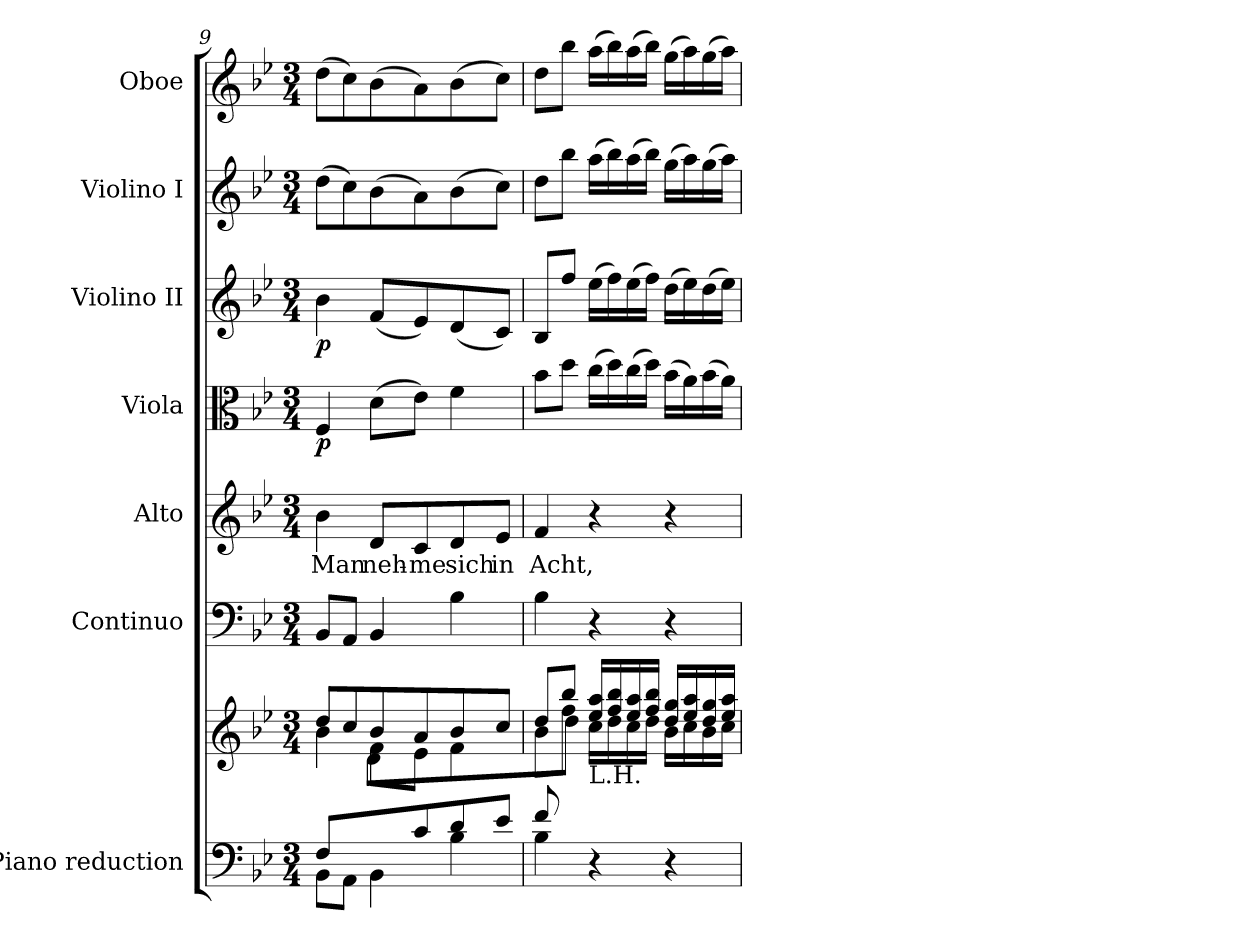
**kern	**kern	**dynam	**kern	**kern	**text	**kern	**dynam	**kern	**dynam	**kern	**dynam	**kern	**dynam
*part7	*part7	*part7	*part6	*part5	*part5	*part4	*part4	*part3	*part3	*part2	*part2	*part1	*part1
*staff8	*staff7	*staff7/8	*staff6	*staff5	*staff5	*staff4	*staff4	*staff3	*staff3	*staff2	*staff2	*staff1	*staff1
*I"Piano reduction	*	*	*I"Continuo	*I"Alto	*	*I"Viola	*	*I"Violino II	*	*I"Violino I	*	*I"Oboe	*
*I'Pno	*	*	*	*	*	*	*	*	*	*	*	*I'Ob	*
*clefF4	*clefG2	*	*clefF4	*clefG2	*	*clefC3	*	*clefG2	*	*clefG2	*	*clefG2	*
*k[b-e-]	*k[b-e-]	*	*k[b-e-]	*k[b-e-]	*	*k[b-e-]	*	*k[b-e-]	*	*k[b-e-]	*	*k[b-e-]	*
*M3/4	*M3/4	*	*M3/4	*M3/4	*	*M3/4	*	*M3/4	*	*M3/4	*	*M3/4	*
=9	=9	=9	=9	=9	=9	=9	=9	=9	=9	=9	=9	=9	=9
*^	*^	*	*	*	*	*	*	*	*	*	*	*	*
*	*	*	*^	*	*	*	*	*	*	*	*	*	*	*	*
!	!	!	!	!	!LO:DY:b	!	!	!LO:LY:b	!	!	!	!	!	!	!	!
!	!	!	!	!	!LO:DY:n=1:b	!	!	!	!	!LO:DY:b	!	!LO:DY:b	!	!LO:DY:b	!	!
!	!	!	!	!	!	!	!	!	!	!	!	!	!	!LO:DY:n=1:b	!	!LO:DY:b
!	!	!	!	!	!	!	!	!	!	!	!	!	!	!	!	!LO:DY:n=1:b
4F/	8BB-\L	8dd/L	4b-\	4ryy	p other-dynamics	8BB-/L	4b-\	Man	4F/	p	4b-\	p	(>8dd\L	p other-dynamics	(>8dd\L	p other-dynamics
.	8AA\J	8cc/	.	.	.	8AA/J	.	.	.	.	.	.	8cc\)	.	8cc\)	.
!	!	!	!	!	!	!	!	!LO:LY:b	!	!	!	!	!	!	!	!
8ryy	4BB-\	8b-/	8f\L	8d\L	.	4BB-/	8d/L	neh-	(>8d\L	.	(<8f/L	.	(>8b-\	.	(>8b-\	.
!	!	!	!	!	!	!	!	!LO:LY:b	!	!	!	!	!	!	!	!
8c/	.	8a/	8e-\J	4.ryy	.	.	8c/	-me	8e-\J)	.	8e-/)	.	8a\)	.	8a\)	.
!	!	!	!	!	!	!	!	!LO:LY:b	!	!	!	!	!	!	!	!
8d/	4B-\	8b-/	4f\	.	.	4B-\	8d/	sich	4f\	.	(<8d/	.	(>8b-\	.	(>8b-\	.
!	!	!	!	!	!	!	!	!LO:LY:b	!	!	!	!	!	!	!	!
8e-/J	.	8cc/J	.	.	.	.	8e-/J	in	.	.	8c/J)	.	8cc\J)	.	8cc\J)	.
=10	=10	=10	=10	=10	=10	=10	=10	=10	=10	=10	=10	=10	=10	=10	=10	=10
!	!	!	!	!	!	!	!	!LO:LY:b	!	!	!	!	!	!	!	!
8f/L	4B-\	8dd/L	8b-\L	8ryy	.	4B-\	4f/	Acht,	8b-\L	.	8B-/L	.	8dd\L	.	8dd\L	.
8ryy	.	8bb-/J	8ff\J	8dd\J	.	.	.	.	8dd\J	.	8ff/J	.	8bb-\J	.	8bb-\J	.
!	!	!LO:TX:b:t=L.H.	!	!	!	!	!	!	!	!	!	!	!	!	!	!
4r	4ryy	16ee-/ 16aa/LL	16cc\LL	2ryy	.	4r	4r	.	(>16cc\LL	.	(>16ee-\LL	.	(>16aa\LL	.	(>16aa\LL	.
.	.	16ff/ 16bb-/	16dd\	.	.	.	.	.	16dd\)	.	16ff\)	.	16bb-\)	.	16bb-\)	.
.	.	16ee-/ 16aa/	16cc\	.	.	.	.	.	(>16cc\	.	(>16ee-\	.	(>16aa\	.	(>16aa\	.
.	.	16ff/ 16bb-/JJ	16dd\JJ	.	.	.	.	.	16dd\JJ)	.	16ff\JJ)	.	16bb-\JJ)	.	16bb-\JJ)	.
4r	4ryy	16dd/ 16gg/LL	16b-\LL	.	.	4r	4r	.	(>16b-\LL	.	(>16dd\LL	.	(>16gg\LL	.	(>16gg\LL	.
.	.	16ee-/ 16aa/	16cc\	.	.	.	.	.	16a\)	.	16ee-\)	.	16aa\)	.	16aa\)	.
.	.	16dd/ 16gg/	16b-\	.	.	.	.	.	(>16b-\	.	(>16dd\	.	(>16gg\	.	(>16gg\	.
.	.	16ee-/ 16aa/JJ	16cc\JJ	.	.	.	.	.	16a\JJ)	.	16ee-\JJ)	.	16aa\JJ)	.	16aa\JJ)	.
*v	*v	*	*	*	*	*	*	*	*	*	*	*	*	*	*	*
*	*v	*v	*v	*	*	*	*	*	*	*	*	*	*	*	*
=	=	=	=	=	=	=	=	=	=	=	=	=	=
*-	*-	*-	*-	*-	*-	*-	*-	*-	*-	*-	*-	*-	*-
